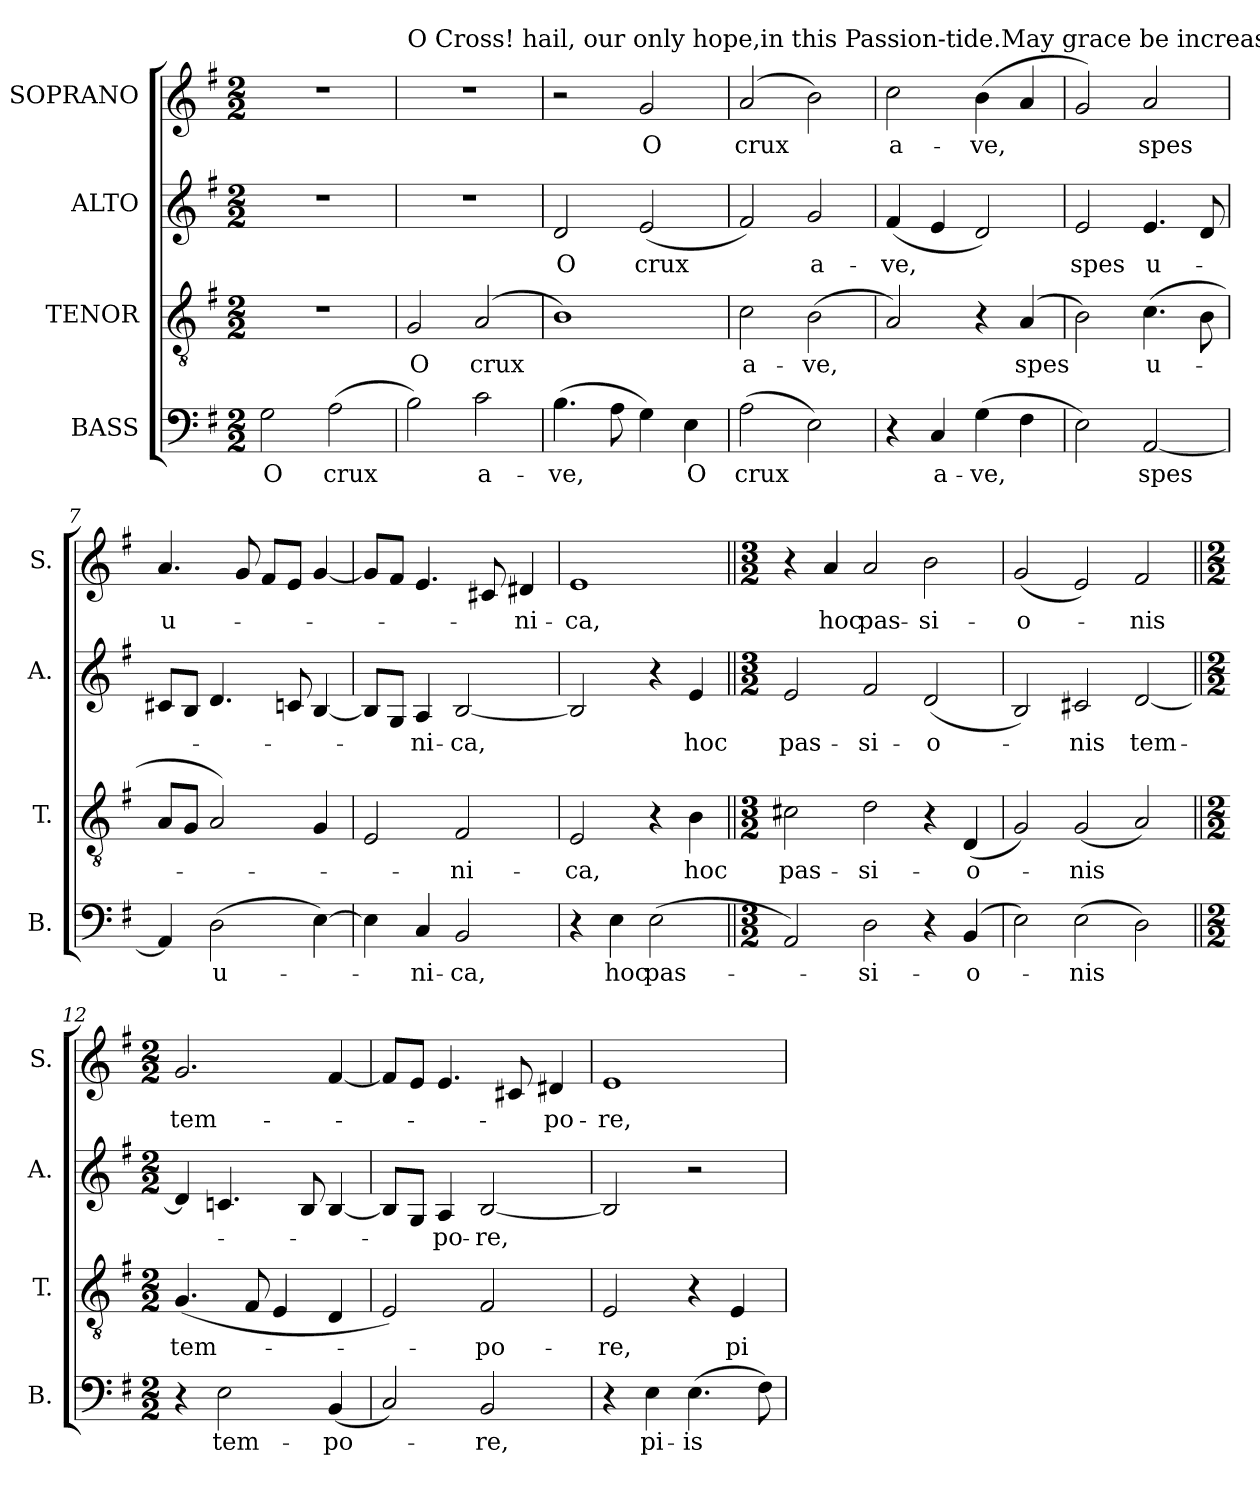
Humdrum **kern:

**kern	**text	**kern	**text	**kern	**text	**kern	**text
*part4	*part4	*part3	*part3	*part2	*part2	*part1	*part1
*staff4	*staff4	*staff3	*staff3	*staff2	*staff2	*staff1	*staff1
*I"BASS	*	*I"TENOR	*	*I"ALTO	*	*I"SOPRANO	*
*I'B.	*	*I'T.	*	*I'A.	*	*I'S.	*
*clefF4	*	*clefGv2	*	*clefG2	*	*clefG2	*
*	*	*ITrd7c12	*	*	*	*	*
*k[f#]	*	*k[f#]	*	*k[f#]	*	*k[f#]	*
*G:	*	*G:	*	*G:	*	*G:	*
*M2/2	*	*M2/2	*	*M2/2	*	*M2/2	*
*MM112	*	*MM112	*	*MM112	*	*MM112	*
=1	=1	=1	=1	=1	=1	=1	=1
!	!LO:LY:b	!	!	!	!	!	!
2G\	O	1r	.	1r	.	1r	.
!	!LO:LY:b	!	!	!	!	!	!
(>2A\	crux	.	.	.	.	.	.
=2	=2	=2	=2	=2	=2	=2	=2
!	!	!	!	!	!	!LO:TX:a:t=O Cross! hail, our only hope,in this Passion-tide.May grace be increased in the pious,every sin erased.	!
!	!	!	!LO:LY:b	!	!	!	!
2B\)	.	2GG/	O	1r	.	1r	.
!	!LO:LY:b	!	!LO:LY:b	!	!	!	!
2c\	a-	(<2AA/	crux	.	.	.	.
=3	=3	=3	=3	=3	=3	=3	=3
!	!LO:LY:b	!	!	!	!LO:LY:b	!	!
(>4.B\	-ve,	1BB)	.	2d/	O	2r	.
8A\	.	.	.	.	.	.	.
!	!	!	!	!	!LO:LY:b	!	!LO:LY:b
4G\)	.	.	.	(<2e/	crux	2g/	O
!	!LO:LY:b	!	!	!	!	!	!
4E\	O	.	.	.	.	.	.
=4	=4	=4	=4	=4	=4	=4	=4
!	!LO:LY:b	!	!LO:LY:b	!	!	!	!LO:LY:b
(>2A\	crux	2C\	a-	2f#/)	.	(<2a/	crux
!	!	!	!LO:LY:b	!	!LO:LY:b	!	!
2E\)	.	(>2BB\	-ve,	2g/	a-	2b\)	.
=5	=5	=5	=5	=5	=5	=5	=5
!	!	!	!	!	!LO:LY:b	!	!LO:LY:b
4r	.	2AA/)	.	(<4f#/	-ve,	2cc\	a-
!	!LO:LY:b	!	!	!	!	!	!
4C/	a-	.	.	4e/	.	.	.
!	!LO:LY:b	!	!	!	!	!	!LO:LY:b
(>4G\	-ve,	4r	.	2d/)	.	(>4b\	-ve,
!	!	!	!LO:LY:b	!	!	!	!
4F#\	.	(<4AA/	spes	.	.	4a/	.
=6	=6	=6	=6	=6	=6	=6	=6
!	!	!	!	!	!LO:LY:b	!	!
2E\)	.	2BB\)	.	2e/	spes	2g/)	.
!	!LO:LY:b	!	!LO:LY:b	!	!LO:LY:b	!	!LO:LY:b
[<2AA/	spes	(>4.C\	u-	4.e/	u-	2a/	spes
.	.	8BB\	.	8d/	.	.	.
=7	=7	=7	=7	=7	=7	=7	=7
!	!	!	!	!	!	!	!LO:LY:b
4AA/]	.	8AA/L	.	8c#X/L	.	4.a/	u-
.	.	8GG/J	.	8B/J	.	.	.
!	!LO:LY:b	!	!	!	!	!	!
(>2D\	u-	2AA/)	.	4.d/	.	.	.
.	.	.	.	.	.	8g/	.
.	.	.	.	.	.	8f#/L	.
.	.	.	.	8cn/	.	8e/J	.
[>4E\)	.	4GG/	.	[<4B/	.	[<4g/	.
=8	=8	=8	=8	=8	=8	=8	=8
4E\]	.	2EE/	.	8B/L]	.	8g/L]	.
.	.	.	.	8G/J	.	8f#/J	.
!	!LO:LY:b	!	!	!	!LO:LY:b	!	!
4C/	-ni-	.	.	4A/	-ni-	4.e/	.
!	!LO:LY:b	!	!LO:LY:b	!	!LO:LY:b	!	!
2BB/	-ca,	2FF#/	-ni-	[<2B/	-ca,	.	.
.	.	.	.	.	.	8c#X/	.
!	!	!	!	!	!	!	!LO:LY:b
.	.	.	.	.	.	4d#X/	-ni-
!!LO:LB:g=z
=9	=9	=9	=9	=9	=9	=9	=9
!	!	!	!LO:LY:b	!	!	!	!LO:LY:b
4r	.	2EE/	-ca,	2B/]	.	1e	-ca,
!	!LO:LY:b	!	!	!	!	!	!
4E\	hoc	.	.	.	.	.	.
!	!LO:LY:b	!	!	!	!	!	!
(>2E\	pas-	4r	.	4r	.	.	.
!	!	!	!LO:LY:b	!	!LO:LY:b	!	!
.	.	4BB\	hoc	4e/	hoc	.	.
=10||	=10||	=10||	=10||	=10||	=10||	=10||	=10||
*M3/2	*	*M3/2	*	*M3/2	*	*M3/2	*
!	!	!	!LO:LY:b	!	!LO:LY:b	!	!
2AA/)	.	2C#X\	pas-	2e/	pas-	4r	.
!	!	!	!	!	!	!	!LO:LY:b
.	.	.	.	.	.	4a/	hoc
!	!LO:LY:b	!	!LO:LY:b	!	!LO:LY:b	!	!LO:LY:b
2D\	-si-	2D\	-si-	2f#/	-si-	2a/	pas-
!	!	!	!	!	!LO:LY:b	!	!LO:LY:b
4r	.	4r	.	(<2d/	-o-	2b\	-si-
!	!LO:LY:b	!	!LO:LY:b	!	!	!	!
(<4BB/	-o-	(<4DD/	-o-	.	.	.	.
=11	=11	=11	=11	=11	=11	=11	=11
!	!	!	!	!	!	!	!LO:LY:b
2E\)	.	2GG/)	.	2B/)	.	(<2g/	-o-
!	!LO:LY:b	!	!LO:LY:b	!	!LO:LY:b	!	!
(>2E\	-nis	(<2GG/	-nis	2c#X/	-nis	2e/)	.
!	!	!	!	!	!LO:LY:b	!	!LO:LY:b
2D\)	.	2AA/)	.	[<2d/	tem-	2f#/	-nis
=12||	=12||	=12||	=12||	=12||	=12||	=12||	=12||
*M2/2	*	*M2/2	*	*M2/2	*	*M2/2	*
!	!	!	!LO:LY:b	!	!	!	!LO:LY:b
4r	.	(<4.GG/	tem-	4d/]	.	2.g/	tem-
!	!LO:LY:b	!	!	!	!	!	!
2E\	tem-	.	.	4.cn/	.	.	.
.	.	8FF#/	.	.	.	.	.
.	.	4EE/	.	.	.	.	.
.	.	.	.	8B/	.	.	.
!	!LO:LY:b	!	!	!	!	!	!
(<4BB/	-po-	4DD/	.	[<4B/	.	[<4f#/	.
=13	=13	=13	=13	=13	=13	=13	=13
2C/)	.	2EE/)	.	8B/L]	.	8f#/L]	.
.	.	.	.	8G/J	.	8e/J	.
!	!	!	!	!	!LO:LY:b	!	!
.	.	.	.	4A/	-po-	4.e/	.
!	!LO:LY:b	!	!LO:LY:b	!	!LO:LY:b	!	!
2BB/	-re,	2FF#/	-po-	[<2B/	-re,	.	.
.	.	.	.	.	.	8c#X/	.
!	!	!	!	!	!	!	!LO:LY:b
.	.	.	.	.	.	4d#X/	-po-
=14	=14	=14	=14	=14	=14	=14	=14
!	!	!	!LO:LY:b	!	!	!	!LO:LY:b
4r	.	2EE/	-re,	2B/]	.	1e	-re,
!	!LO:LY:b	!	!	!	!	!	!
4E\	pi-	.	.	.	.	.	.
!	!LO:LY:b	!	!	!	!	!	!
(>4.E\	-is	4r	.	2r	.	.	.
!	!	!	!LO:LY:b	!	!	!	!
.	.	4EE/	pi-	.	.	.	.
8F#\)	.	.	.	.	.	.	.
=	=	=	=	=	=	=	=
*-	*-	*-	*-	*-	*-	*-	*-
